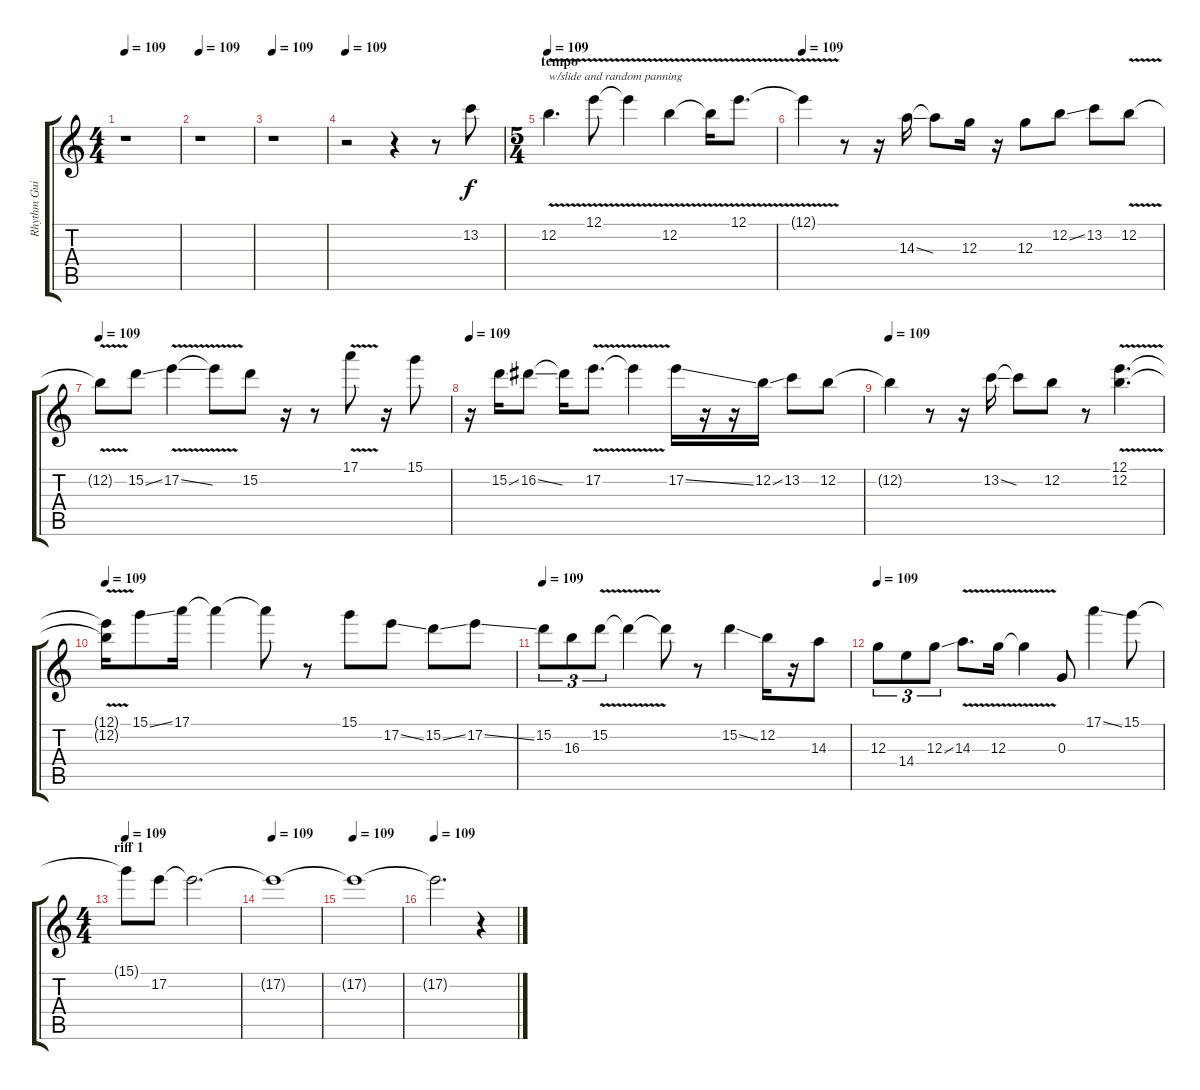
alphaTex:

\track ("Rhythm Guitar" "Rhythm Gui") {instrument distortionguitar}
\staff {score tabs}
\tuning (E4 B3 G3 D3 A2 E2) {hide}
\ts (4 4)
\tempo 109
\clef g2
\ks c
r.1{dy f} |
\tempo 109
r.1 |
\tempo 109
r.1 |
\tempo 109
r.2 r.4 r.8 13.2.8 |
\ts (5 4)
\section ("" "tempo")
\tempo 109
12.2{v}.4{d txt "w/slide and random panning"} 12.1{v}.8 12.1{t}.4 12.2{v}.4 12.2{t}.16 12.1{v}.8{d} |
\tempo 109
12.1{t}.4 r.8 r.16 14.3{ss}.16 14.3{t}.8 12.3.16 r.16 12.3.8 12.2{ss}.8 13.2.8 12.2{v}.8 |
\tempo 109
12.2{t}.8 15.2{ss}.8 17.2{v ss}.4 17.2{t}.8 15.2.8 r.16 r.8 17.1{v}.8 r.16 15.1.8 |
\tempo 109
r.16 15.2{ss}.16 16.2{ss}.8 16.2{t}.16 17.2{v}.8{d} 17.2{t}.4 17.2{ss}.16 r.16 r.16 12.2{ss}.16 13.2.8 12.2.8 |
\tempo 109
12.2{t}.4 r.8 r.16 13.2{ss}.16 13.2{t}.8 12.2.8 r.8 (12.1{v} 12.2{v}).4{d} |
\tempo 109
(12.1{t} 12.2{t}).16 15.1{ss}.8 17.1.16 17.1{t}.4 17.1{t}.8 r.8 15.1.8 17.2{ss}.8 15.2{ss}.8 17.2{ss}.8 |
\tempo 109
15.2.8{tu (3 2)} 16.3.8{tu (3 2)} 15.2{v}.8{tu (3 2)} 15.2{t}.4 15.2{t}.8 r.8 15.2{ss}.4 12.2.16 r.16 14.3.8 |
\tempo 109
12.3.8{tu (3 2)} 14.4.8{tu (3 2)} 12.3{ss}.8{tu (3 2)} 14.3{v}.8{d} 12.3{v}.16 12.3{t}.4 0.3.8 17.1{ss}.4 15.1.8 |
\ts (4 4)
\section ("" "riff 1")
\tempo 109
15.1{t}.8 17.2.8 17.2{t}.2{d} |
\tempo 109
17.2{t}.1 |
\tempo 109
17.2{t}.1 |
\tempo 109
17.2{t}.2{d} r.4
